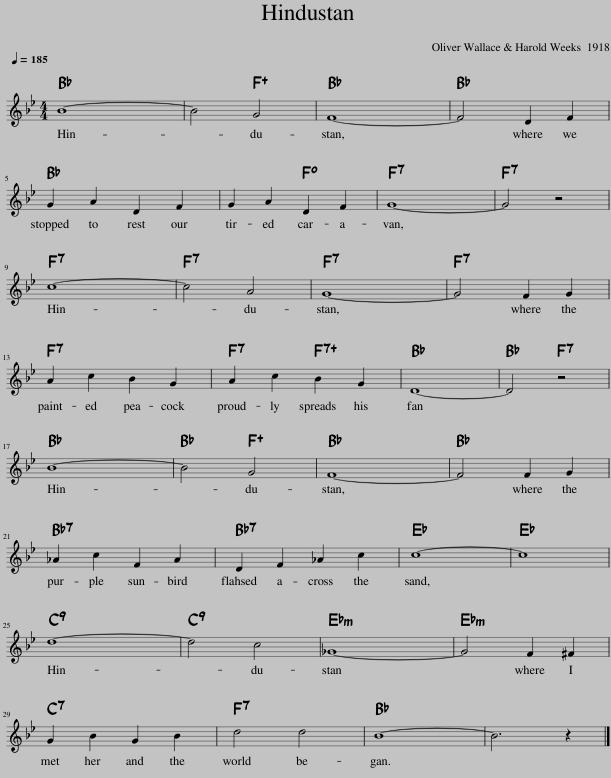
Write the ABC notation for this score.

X:1
L:1/8
Q:1/4=185
M:4/4
I:linebreak $
K:Bb
V:1 treble
V:1
 B8- | B4 G4 | F8- | F4 D2 F2 |$ G2 A2 D2 F2 | %5
 G2 A2 D2 F2 | G8- | G4 z4 |$ c8- | c4 A4 | %10
 G8- | G4 F2 G2 |$ A2 c2 B2 G2 | A2 c2 B2 G2 | D8- | %15
 D4 z4 |$ B8- | B4 G4 | F8- | F4 F2 G2 |$ %20
 _A2 c2 F2 A2 | D2 F2 _A2 c2 | c8- | c8 |$ d8- | %25
 d4 c4 | _G8- | G4 F2 ^F2 |$ G2 B2 G2 B2 | d4 d4 | %30
 B8- | B6 z2 |] %32
